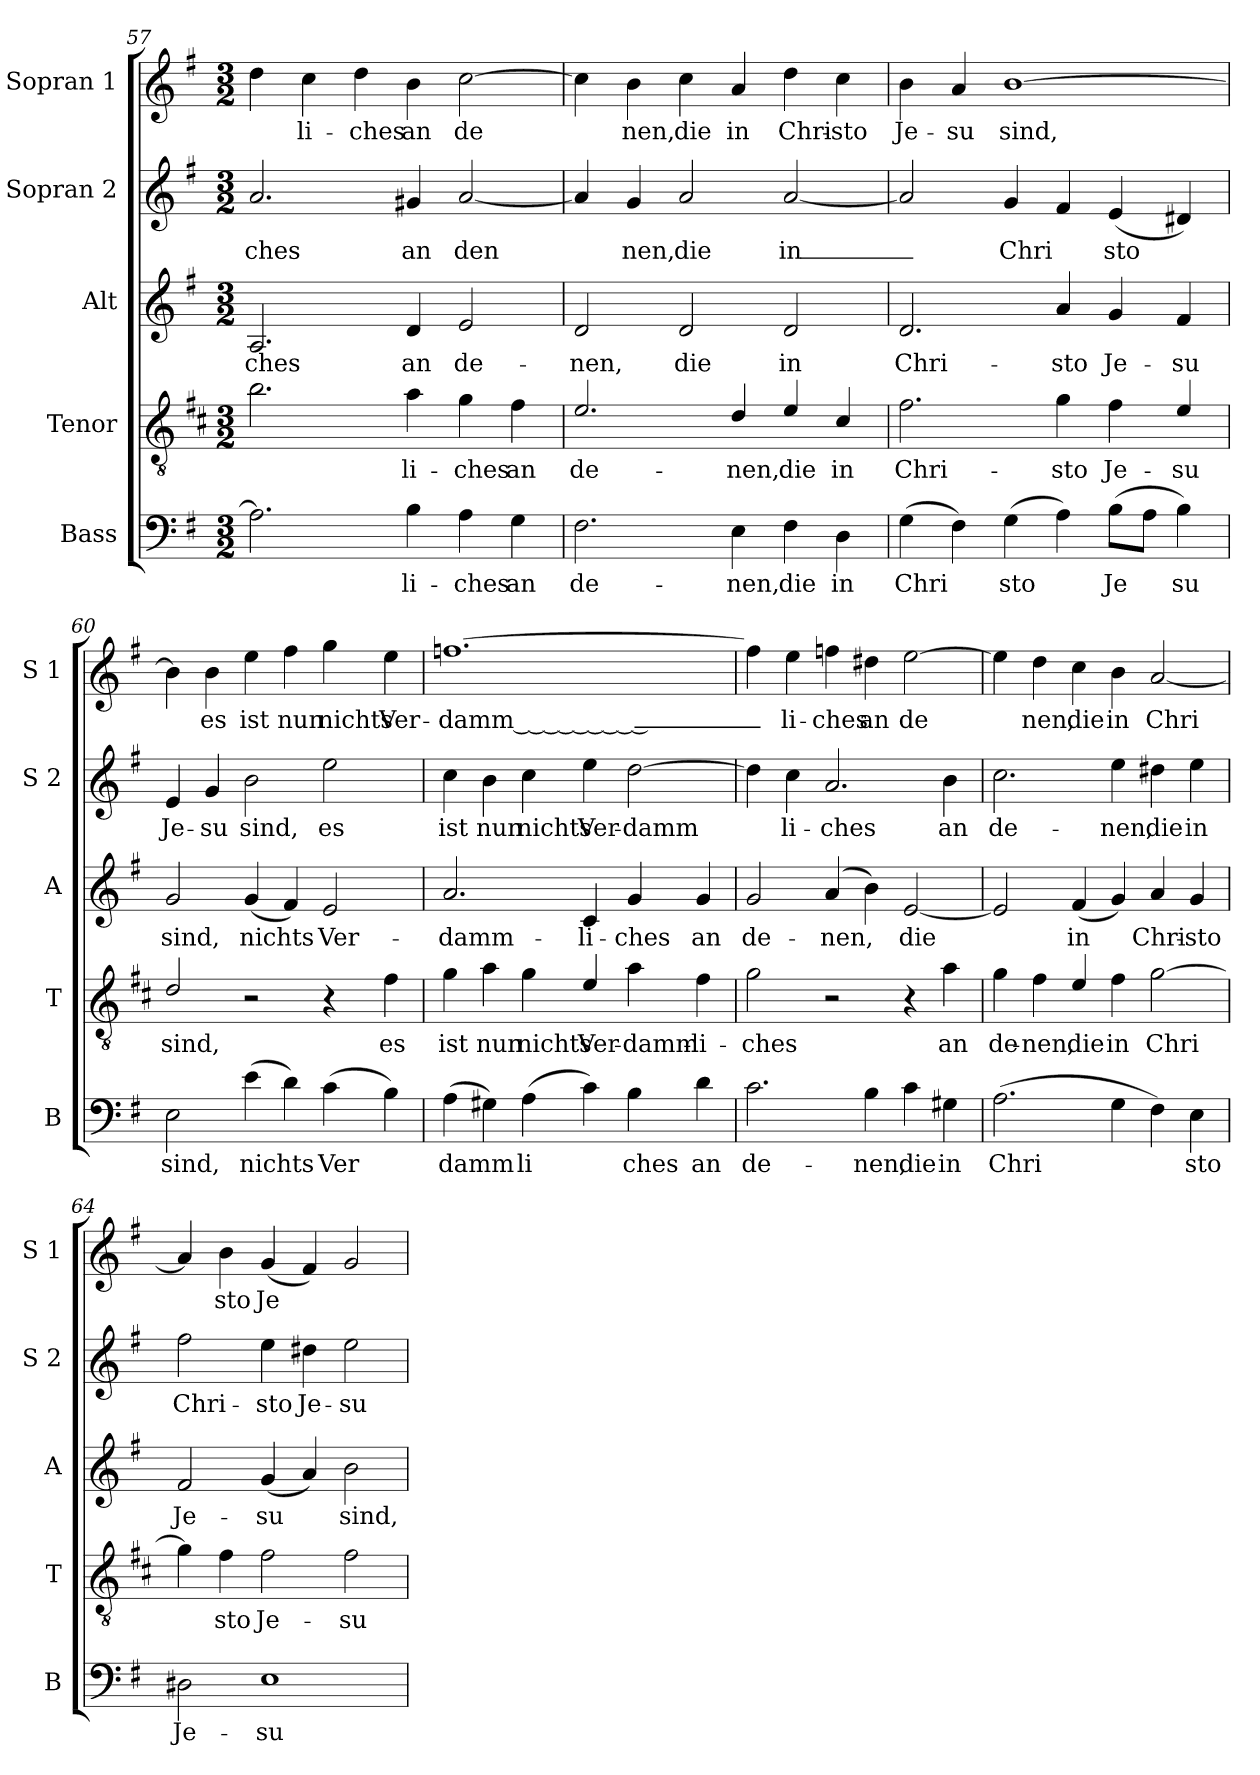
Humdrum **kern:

**kern	**text	**kern	**text	**kern	**text	**kern	**text	**kern	**text
*part5	*part5	*part4	*part4	*part3	*part3	*part2	*part2	*part1	*part1
*staff5	*staff5	*staff4	*staff4	*staff3	*staff3	*staff2	*staff2	*staff1	*staff1
*I"Bass	*	*I"Tenor	*	*I"Alt	*	*I"Sopran 2	*	*I"Sopran 1	*
*I'B	*	*I'T	*	*I'A	*	*I'S 2	*	*I'S 1	*
*clefF4	*	*clefGv2	*	*clefG2	*	*clefG2	*	*clefG2	*
*	*	*ITrd4c7	*	*	*	*	*	*	*
*k[f#]	*	*k[f#]	*	*k[f#]	*	*k[f#]	*	*k[f#]	*
*M3/2	*	*M3/2	*	*M3/2	*	*M3/2	*	*M3/2	*
=57	=57	=57	=57	=57	=57	=57	=57	=57	=57
!	!	!	!	!	!LO:LY:b	!	!LO:LY:b	!	!
2.A\]	.	2.e\	.	2.A/	ches	2.a/	ches	4dd\	.
!	!	!	!	!	!	!	!	!	!LO:LY:b
.	.	.	.	.	.	.	.	4cc\	li-
!	!	!	!	!	!	!	!	!	!LO:LY:b
.	.	.	.	.	.	.	.	4dd\	ches
!	!LO:LY:b	!	!LO:LY:b	!	!LO:LY:b	!	!LO:LY:b	!	!LO:LY:b
4B\	li-	4d\	li-	4d/	an	4g#X/	an	4b\	an
!	!LO:LY:b	!	!LO:LY:b	!	!LO:LY:b	!	!LO:LY:b	!	!LO:LY:b
4A\	ches	4c\	ches	2e/	de-	[2a/	den	[2cc\	de
!	!LO:LY:b	!	!LO:LY:b	!	!	!	!	!	!
4G\	an	4B\	an	.	.	.	.	.	.
=58	=58	=58	=58	=58	=58	=58	=58	=58	=58
!	!LO:LY:b	!	!LO:LY:b	!	!LO:LY:b	!	!	!	!
2.F#\	de-	2.A/	de-	2d/	nen,	4a/]	.	4cc\]	.
!	!	!	!	!	!	!	!LO:LY:b	!	!LO:LY:b
.	.	.	.	.	.	4g/	nen,	4b\	nen,
!	!	!	!	!	!LO:LY:b	!	!LO:LY:b	!	!LO:LY:b
.	.	.	.	2d/	die	2a/	die	4cc\	die
!	!LO:LY:b	!	!LO:LY:b	!	!	!	!	!	!LO:LY:b
4E\	nen,	4G/	nen,	.	.	.	.	4a/	in
!	!LO:LY:b	!	!LO:LY:b	!	!LO:LY:b	!	!LO:LY:b	!	!LO:LY:b
4F#\	die	4A/	die	2d/	in	[2a/	in_-	4dd\	Chri-
!	!LO:LY:b	!	!LO:LY:b	!	!	!	!	!	!LO:LY:b
4D\	in	4F#/	in	.	.	.	.	4cc\	sto
!!LO:LB:g=z
=59	=59	=59	=59	=59	=59	=59	=59	=59	=59
!	!LO:LY:b	!	!LO:LY:b	!	!LO:LY:b	!	!	!	!LO:LY:b
(4G\	Chri	2.B\	Chri-	2.d/	Chri-	2a/]	.	4b\	Je-
!	!	!	!	!	!	!	!	!	!LO:LY:b
4F#\)	.	.	.	.	.	.	.	4a/	su
!	!LO:LY:b	!	!	!	!	!	!LO:LY:b	!	!LO:LY:b
(4G\	sto	.	.	.	.	4g/	Chri	[1b	sind,
!	!	!	!LO:LY:b	!	!LO:LY:b	!	!	!	!
4A\)	.	4c\	sto	4a/	sto	4f#/	.	.	.
!	!LO:LY:b	!	!LO:LY:b	!	!LO:LY:b	!	!LO:LY:b	!	!
(8B\L	Je	4B\	Je-	4g/	Je-	(4e/	sto	.	.
8A\J	.	.	.	.	.	.	.	.	.
!	!LO:LY:b	!	!LO:LY:b	!	!LO:LY:b	!	!	!	!
4B\)	su	4A/	su	4f#/	su	4d#X/)	.	.	.
=60	=60	=60	=60	=60	=60	=60	=60	=60	=60
!	!LO:LY:b	!	!LO:LY:b	!	!LO:LY:b	!	!LO:LY:b	!	!
2E\	sind,	2G/	sind,	2g/	sind,	4e/	Je-	4b\]	.
!	!	!	!	!	!	!	!LO:LY:b	!	!LO:LY:b
.	.	.	.	.	.	4g/	su	4b\	es
!	!LO:LY:b	!	!	!	!LO:LY:b	!	!LO:LY:b	!	!LO:LY:b
(4e\	nichts	2r	.	(4g/	nichts	2b\	sind,	4ee\	ist
!	!	!	!	!	!	!	!	!	!LO:LY:b
4d\)	.	.	.	4f#/)	.	.	.	4ff#\	nun
!	!LO:LY:b	!	!	!	!LO:LY:b	!	!LO:LY:b	!	!LO:LY:b
(4c\	Ver	4r	.	2e/	Ver-	2ee\	es	4gg\	nichts
!	!	!	!LO:LY:b	!	!	!	!	!	!LO:LY:b
4B\)	.	4B\	es	.	.	.	.	4ee\	Ver-
=61	=61	=61	=61	=61	=61	=61	=61	=61	=61
!	!LO:LY:b	!	!LO:LY:b	!	!LO:LY:b	!	!LO:LY:b	!	!LO:LY:b
(4A\	damm	4c\	ist	2.a/	damm-	4cc\	ist	[1.ffn	damm__________-
!	!	!	!LO:LY:b	!	!	!	!LO:LY:b	!	!
4G#X\)	.	4d\	nun	.	.	4b\	nun	.	.
!	!LO:LY:b	!	!LO:LY:b	!	!	!	!LO:LY:b	!	!
(4A\	li	4c\	nichts	.	.	4cc\	nichts	.	.
!	!	!	!LO:LY:b	!	!LO:LY:b	!	!LO:LY:b	!	!
4c\)	.	4A/	Ver-	4c/	li-	4ee\	Ver-	.	.
!	!LO:LY:b	!	!LO:LY:b	!	!LO:LY:b	!	!LO:LY:b	!	!
4B\	ches	4d\	damm-	4g/	ches	[2dd\	damm-	.	.
!	!LO:LY:b	!	!LO:LY:b	!	!LO:LY:b	!	!	!	!
4d\	an	4B\	li-	4g/	an	.	.	.	.
!!LO:LB:g=z
=62	=62	=62	=62	=62	=62	=62	=62	=62	=62
!	!LO:LY:b	!	!LO:LY:b	!	!LO:LY:b	!	!LO:LY:b	!	!LO:LY:b
2.c\	de-	2c\	-ches	2g/	de-	4dd\]	_-	4ff\]	_-
!	!	!	!	!	!	!	!LO:LY:b	!	!LO:LY:b
.	.	.	.	.	.	4cc\	li-	4ee\	li-
!	!	!	!	!	!LO:LY:b	!	!LO:LY:b	!	!LO:LY:b
.	.	2r	.	(4a/	nen,	2.a/	ches	4ffn\	ches
!	!LO:LY:b	!	!	!	!	!	!	!	!LO:LY:b
4B\	nen,	.	.	4b\)	.	.	.	4dd#X\	an
!	!LO:LY:b	!	!	!	!LO:LY:b	!	!	!	!LO:LY:b
4c\	die	4r	.	[2e/	die	.	.	[2ee\	de
!	!LO:LY:b	!	!LO:LY:b	!	!	!	!LO:LY:b	!	!
4G#X\	in	4d\	an	.	.	4b\	an	.	.
=63	=63	=63	=63	=63	=63	=63	=63	=63	=63
!	!LO:LY:b	!	!LO:LY:b	!	!	!	!LO:LY:b	!	!
(2.A\	Chri	4c\	de-	2e/]	.	2.cc\	de-	4ee\]	.
!	!	!	!LO:LY:b	!	!	!	!	!	!LO:LY:b
.	.	4B\	nen,	.	.	.	.	4dd\	nen,
!	!	!	!LO:LY:b	!	!LO:LY:b	!	!	!	!LO:LY:b
.	.	4A/	die	(4f#/	in	.	.	4cc\	die
!	!	!	!LO:LY:b	!	!	!	!LO:LY:b	!	!LO:LY:b
4G\	.	4B\	in	4g/)	.	4ee\	nen,	4b\	in
!	!	!	!LO:LY:b	!	!LO:LY:b	!	!LO:LY:b	!	!LO:LY:b
4F#\)	.	[2c\	Chri	4a/	Chri-	4dd#X\	die	[2a/	Chri
!	!LO:LY:b	!	!	!	!LO:LY:b	!	!LO:LY:b	!	!
4E\	sto	.	.	4g/	sto	4ee\	in	.	.
=64	=64	=64	=64	=64	=64	=64	=64	=64	=64
!	!LO:LY:b	!	!	!	!LO:LY:b	!	!LO:LY:b	!	!
2D#X\	Je-	4c\]	.	2f#/	Je-	2ff#\	Chri-	4a/]	.
!	!	!	!LO:LY:b	!	!	!	!	!	!LO:LY:b
.	.	4B\	sto	.	.	.	.	4b\	sto
!	!LO:LY:b	!	!LO:LY:b	!	!LO:LY:b	!	!LO:LY:b	!	!LO:LY:b
1E	su	2B\	Je-	(4g/	su	4ee\	sto	(4g/	Je
!	!	!	!	!	!	!	!LO:LY:b	!	!
.	.	.	.	4a/)	.	4dd#X\	Je-	4f#/)	.
!	!	!	!LO:LY:b	!	!LO:LY:b	!	!LO:LY:b	!	!
.	.	2B\	su	2b\	sind,	2ee\	su	2g/	.
=	=	=	=	=	=	=	=	=	=
*-	*-	*-	*-	*-	*-	*-	*-	*-	*-
